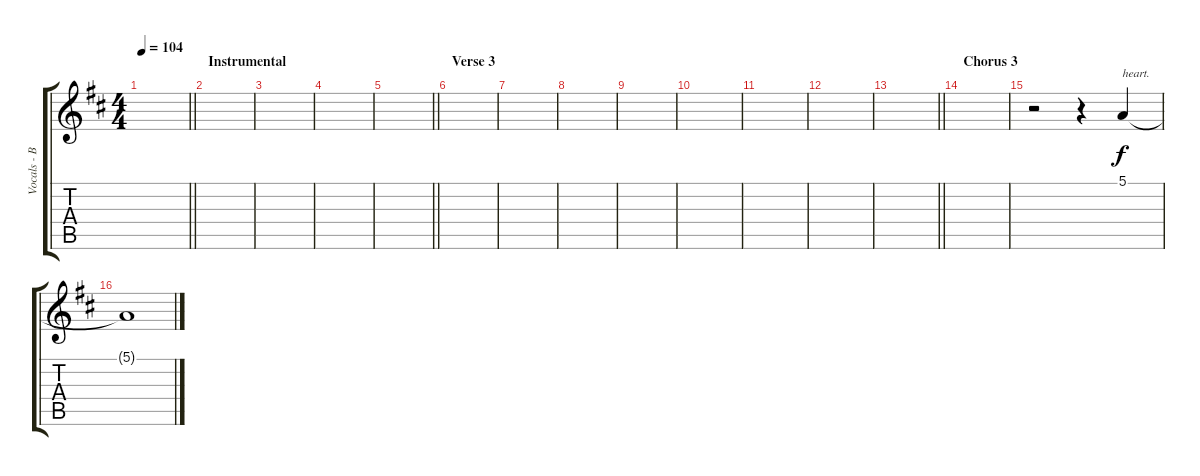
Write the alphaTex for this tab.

\track ("Vocals - Ben Johnston" "Vocals - B") {instrument altosax}
\staff {score tabs}
\tuning (E4 B3 G3 D3 A2 E2) {hide}
\ts (4 4)
\tempo 104
\clef g2
\barLineRight lightlight
\ks d
|
\section ("" "Instrumental")
|
|
|
\barLineRight lightlight
|
\section ("" "Verse 3")
|
|
|
|
|
|
|
\barLineRight lightlight
|
\section ("" "Chorus 3")
|
r.2 r.4 5.1.4{txt "heart."} |
5.1{t}.1
